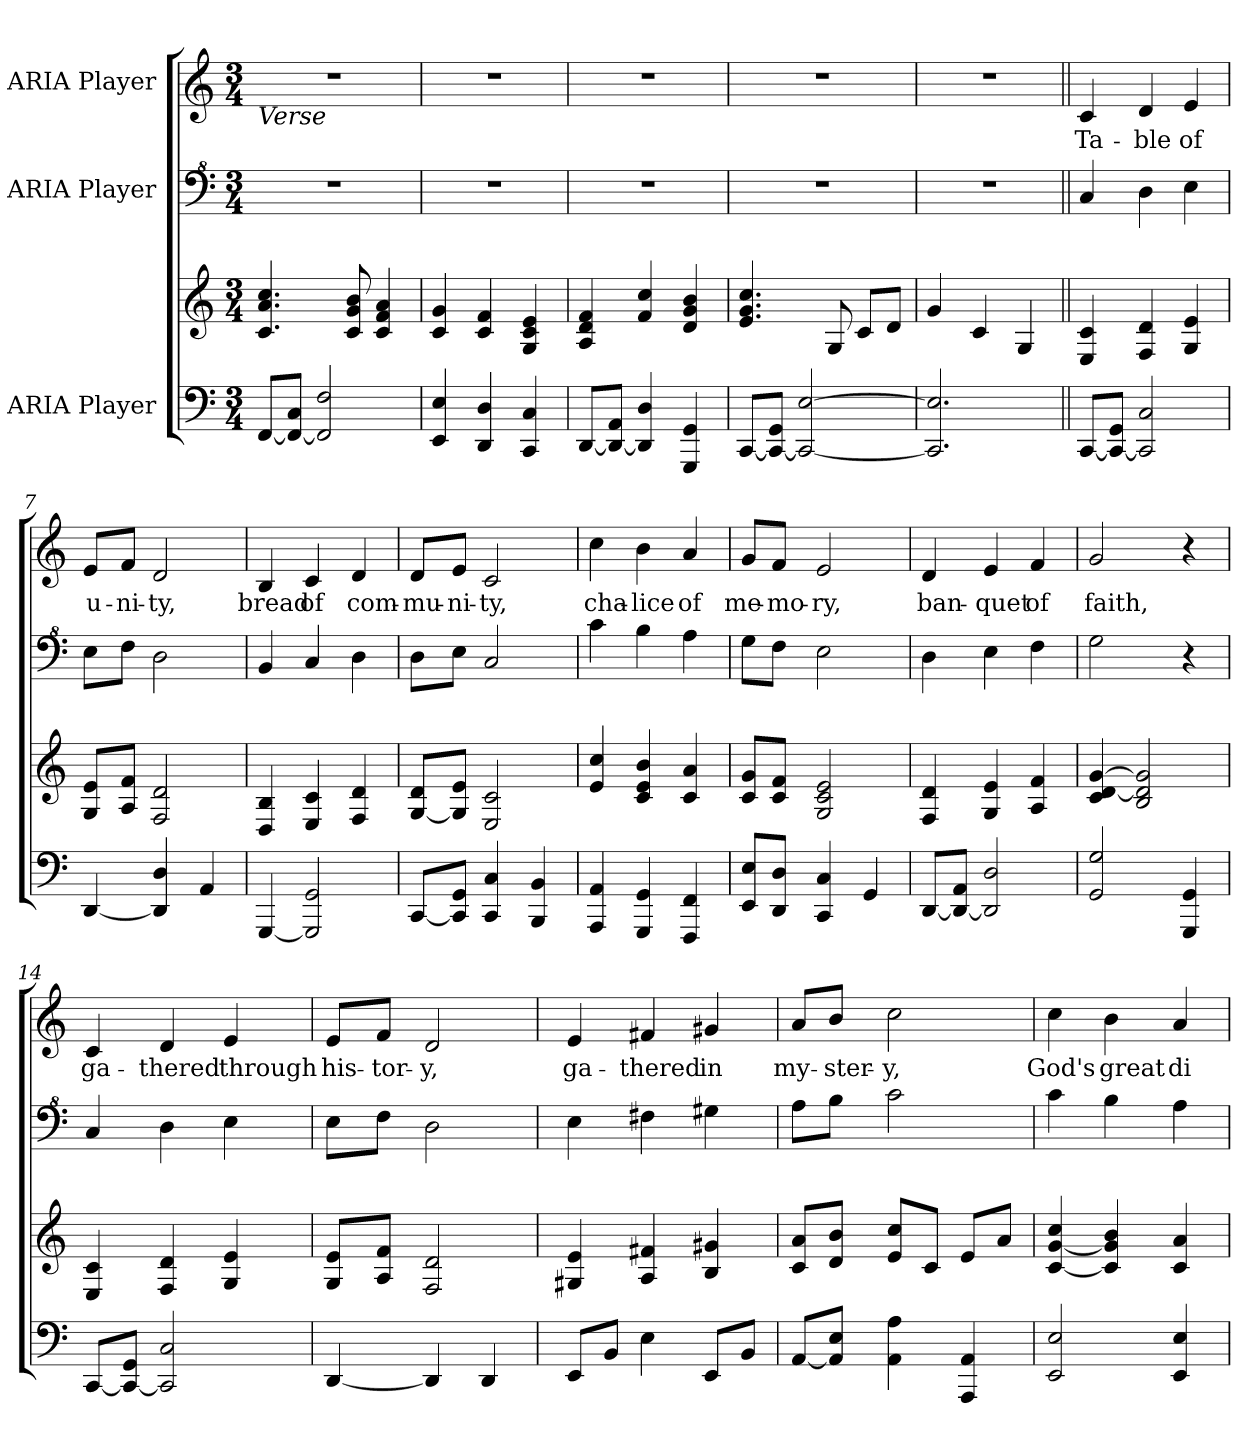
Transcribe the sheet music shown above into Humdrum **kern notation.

**kern	**kern	**kern	**kern	**text
*part3	*part3	*part2	*part1	*part1
*staff4	*staff3	*staff2	*staff1	*staff1
*I"ARIA Player	*	*I"ARIA Player	*I"ARIA Player	*
*clefF4	*clefG2	*clefF^4	*clefG2	*
*k[]	*k[]	*k[]	*k[]	*
*M3/4	*M3/4	*M3/4	*M3/4	*
=1	=1	=1	=1	=1
!	!	!	!LO:TX:b:i:t=Verse	!
[8FF/L	4.c/ 4.a/ 4.cc/	2.r	2.r	.
8FF/_ 8C/J	.	.	.	.
2FF/] 2F/	.	.	.	.
.	8c/ 8g/ 8b/	.	.	.
.	4c/ 4f/ 4a/	.	.	.
=2	=2	=2	=2	=2
4EE/ 4E/	4c/ 4g/	2.r	2.r	.
4DD/ 4D/	4c/ 4f/	.	.	.
4CC/ 4C/	4G/ 4c/ 4e/	.	.	.
=3	=3	=3	=3	=3
[8DD/L	4A/ 4d/ 4f/	2.r	2.r	.
8DD/_ 8AA/J	.	.	.	.
4DD/] 4D/	4f/ 4cc/	.	.	.
4GGG/ 4GG/	4d/ 4g/ 4b/	.	.	.
=4	=4	=4	=4	=4
[8CC/L	4.e/ 4.g/ 4.cc/	2.r	2.r	.
8CC/_ 8GG/J	.	.	.	.
2CC/_ [2E/	.	.	.	.
.	8G/	.	.	.
.	8c/L	.	.	.
.	8d/J	.	.	.
=5	=5	=5	=5	=5
2.CC/] 2.E/]	4g/	2.r	2.r	.
.	4c/	.	.	.
.	4G/	.	.	.
!!LO:LB:g=z
=6||	=6||	=6||	=6||	=6||
!	!	!	!	!LO:LY:b
[8CC/L	4E/ 4c/	4c/	4c/	Ta-
8CC/_ 8GG/J	.	.	.	.
!	!	!	!	!LO:LY:b
2CC/] 2C/	4F/ 4d/	4d\	4d/	-ble
!	!	!	!	!LO:LY:b
.	4G/ 4e/	4e\	4e/	of
=7	=7	=7	=7	=7
!	!	!	!	!LO:LY:b
[4DD/	8G/ 8e/L	8e\L	8e/L	u-
!	!	!	!	!LO:LY:b
.	8A/ 8f/J	8f\J	8f/J	-ni-
!	!	!	!	!LO:LY:b
4DD/] 4D/	2F/ 2d/	2d\	2d/	-ty,
4AA/	.	.	.	.
=8	=8	=8	=8	=8
!	!	!	!	!LO:LY:b
[4GGG/	4D/ 4B/	4B/	4B/	bread
!	!	!	!	!LO:LY:b
2GGG/] 2GG/	4E/ 4c/	4c/	4c/	of
!	!	!	!	!LO:LY:b
.	4F/ 4d/	4d\	4d/	com-
=9	=9	=9	=9	=9
!	!	!	!	!LO:LY:b
[8CC/L	[8G/ 8d/L	8d\L	8d/L	-mu-
!	!	!	!	!LO:LY:b
8CC/] 8GG/J	8G/] 8e/J	8e\J	8e/J	-ni-
!	!	!	!	!LO:LY:b
4CC/ 4C/	2E/ 2c/	2c/	2c/	-ty,
4BBB/ 4BB/	.	.	.	.
=10	=10	=10	=10	=10
!	!	!	!	!LO:LY:b
4AAA/ 4AA/	4e/ 4cc/	4cc\	4cc\	cha-
!	!	!	!	!LO:LY:b
4GGG/ 4GG/	4c/ 4e/ 4b/	4b\	4b\	-lice
!	!	!	!	!LO:LY:b
4FFF/ 4FF/	4c/ 4a/	4a\	4a/	of
!!LO:LB:g=z
=11	=11	=11	=11	=11
!	!	!	!	!LO:LY:b
8EE/ 8E/L	8c/ 8g/L	8g\L	8g/L	me-
!	!	!	!	!LO:LY:b
8DD/ 8D/J	8c/ 8f/J	8f\J	8f/J	-mo-
!	!	!	!	!LO:LY:b
4CC/ 4C/	2G/ 2c/ 2e/	2e\	2e/	-ry,
4GG/	.	.	.	.
!!LO:LB:g=z
=12	=12	=12	=12	=12
!	!	!	!	!LO:LY:b
[8DD/L	4F/ 4d/	4d\	4d/	ban-
8DD/_ 8AA/J	.	.	.	.
!	!	!	!	!LO:LY:b
2DD/] 2D/	4G/ 4e/	4e\	4e/	-quet
!	!	!	!	!LO:LY:b
.	4A/ 4f/	4f\	4f/	of
=13	=13	=13	=13	=13
!	!	!	!	!LO:LY:b
2GG/ 2G/	4c/ [4d/ [4g/	2g\	2g/	faith,
.	2B/ 2d/] 2g/]	.	.	.
4GGG/ 4GG/	.	4r	4r	.
=14	=14	=14	=14	=14
!	!	!	!	!LO:LY:b
[8CC/L	4E/ 4c/	4c/	4c/	ga-
8CC/_ 8GG/J	.	.	.	.
!	!	!	!	!LO:LY:b
2CC/] 2C/	4F/ 4d/	4d\	4d/	-thered
!	!	!	!	!LO:LY:b
.	4G/ 4e/	4e\	4e/	through
=15	=15	=15	=15	=15
!	!	!	!	!LO:LY:b
[4DD/	8G/ 8e/L	8e\L	8e/L	his-
!	!	!	!	!LO:LY:b
.	8A/ 8f/J	8f\J	8f/J	-tor-
!	!	!	!	!LO:LY:b
4DD/]	2F/ 2d/	2d\	2d/	-y,
4DD/	.	.	.	.
=16	=16	=16	=16	=16
!	!	!	!	!LO:LY:b
8EE/L	4G#X/ 4e/	4e\	4e/	ga-
8BB/J	.	.	.	.
!	!	!	!	!LO:LY:b
4E\	4A/ 4f#X/	4f#X\	4f#X/	-thered
!	!	!	!	!LO:LY:b
8EE/L	4B/ 4g#X/	4g#X\	4g#X/	in
8BB/J	.	.	.	.
!!LO:LB:g=z
=17	=17	=17	=17	=17
!	!	!	!	!LO:LY:b
[8AA/L	8c/ 8a/L	8a\L	8a/L	my-
!	!	!	!	!LO:LY:b
8AA/] 8E/J	8d/ 8b/J	8b\J	8b/J	-ster-
!	!	!	!	!LO:LY:b
4AA\ 4A\	8e/ 8cc/L	2cc\	2cc\	-y,
.	8c/J	.	.	.
4AAA/ 4AA/	8e/L	.	.	.
.	8a/J	.	.	.
=18	=18	=18	=18	=18
!	!	!	!	!LO:LY:b
2EE/ 2E/	[4c/ [4g/ 4cc/	4cc\	4cc\	God's
!	!	!	!	!LO:LY:b
.	4c/] 4g/] 4b/	4b\	4b\	great
!	!	!	!	!LO:LY:b
4EE/ 4E/	4c/ 4a/	4a\	4a/	di-
=	=	=	=	=
*-	*-	*-	*-	*-
